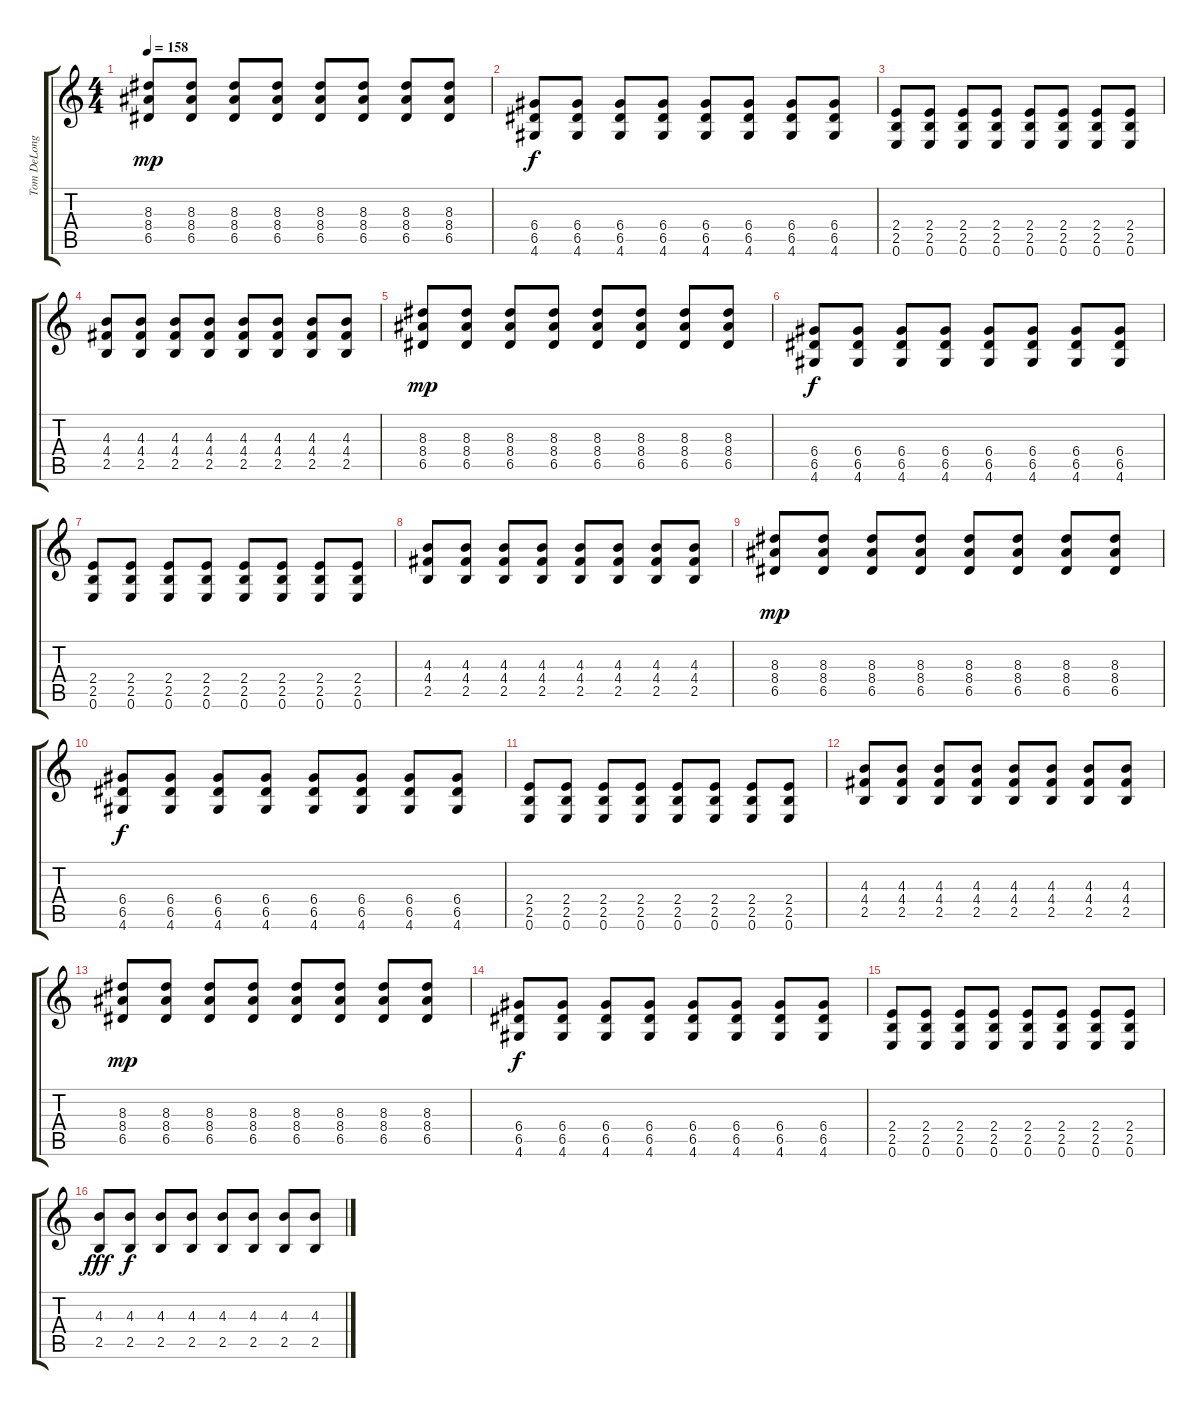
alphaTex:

\track ("Tom DeLonge - Distortion Guitar" "Tom DeLong") {instrument distortionguitar}
\staff {score tabs}
\tuning (E4 B3 G3 D3 A2 E2) {hide}
\ts (4 4)
\tempo 158
\clef g2
\ks c
(8.3 8.4 6.5).8{dy mp} (8.3 8.4 6.5).8 (8.3 8.4 6.5).8 (8.3 8.4 6.5).8 (8.3 8.4 6.5).8 (8.3 8.4 6.5).8 (8.3 8.4 6.5).8 (8.3 8.4 6.5).8 |
(6.4 6.5 4.6).8{dy f} (6.4 6.5 4.6).8 (6.4 6.5 4.6).8 (6.4 6.5 4.6).8 (6.4 6.5 4.6).8 (6.4 6.5 4.6).8 (6.4 6.5 4.6).8 (6.4 6.5 4.6).8 |
(2.4 2.5 0.6).8 (2.4 2.5 0.6).8 (2.4 2.5 0.6).8 (2.4 2.5 0.6).8 (2.4 2.5 0.6).8 (2.4 2.5 0.6).8 (2.4 2.5 0.6).8 (2.4 2.5 0.6).8 |
(4.3 4.4 2.5).8 (4.3 4.4 2.5).8 (4.3 4.4 2.5).8 (4.3 4.4 2.5).8 (4.3 4.4 2.5).8 (4.3 4.4 2.5).8 (4.3 4.4 2.5).8 (4.3 4.4 2.5).8 |
(8.3 8.4 6.5).8{dy mp} (8.3 8.4 6.5).8 (8.3 8.4 6.5).8 (8.3 8.4 6.5).8 (8.3 8.4 6.5).8 (8.3 8.4 6.5).8 (8.3 8.4 6.5).8 (8.3 8.4 6.5).8 |
(6.4 6.5 4.6).8{dy f} (6.4 6.5 4.6).8 (6.4 6.5 4.6).8 (6.4 6.5 4.6).8 (6.4 6.5 4.6).8 (6.4 6.5 4.6).8 (6.4 6.5 4.6).8 (6.4 6.5 4.6).8 |
(2.4 2.5 0.6).8 (2.4 2.5 0.6).8 (2.4 2.5 0.6).8 (2.4 2.5 0.6).8 (2.4 2.5 0.6).8 (2.4 2.5 0.6).8 (2.4 2.5 0.6).8 (2.4 2.5 0.6).8 |
(4.3 4.4 2.5).8 (4.3 4.4 2.5).8 (4.3 4.4 2.5).8 (4.3 4.4 2.5).8 (4.3 4.4 2.5).8 (4.3 4.4 2.5).8 (4.3 4.4 2.5).8 (4.3 4.4 2.5).8 |
(8.3 8.4 6.5).8{dy mp} (8.3 8.4 6.5).8 (8.3 8.4 6.5).8 (8.3 8.4 6.5).8 (8.3 8.4 6.5).8 (8.3 8.4 6.5).8 (8.3 8.4 6.5).8 (8.3 8.4 6.5).8 |
(6.4 6.5 4.6).8{dy f} (6.4 6.5 4.6).8 (6.4 6.5 4.6).8 (6.4 6.5 4.6).8 (6.4 6.5 4.6).8 (6.4 6.5 4.6).8 (6.4 6.5 4.6).8 (6.4 6.5 4.6).8 |
(2.4 2.5 0.6).8 (2.4 2.5 0.6).8 (2.4 2.5 0.6).8 (2.4 2.5 0.6).8 (2.4 2.5 0.6).8 (2.4 2.5 0.6).8 (2.4 2.5 0.6).8 (2.4 2.5 0.6).8 |
(4.3 4.4 2.5).8 (4.3 4.4 2.5).8 (4.3 4.4 2.5).8 (4.3 4.4 2.5).8 (4.3 4.4 2.5).8 (4.3 4.4 2.5).8 (4.3 4.4 2.5).8 (4.3 4.4 2.5).8 |
(8.3 8.4 6.5).8{dy mp} (8.3 8.4 6.5).8 (8.3 8.4 6.5).8 (8.3 8.4 6.5).8 (8.3 8.4 6.5).8 (8.3 8.4 6.5).8 (8.3 8.4 6.5).8 (8.3 8.4 6.5).8 |
(6.4 6.5 4.6).8{dy f} (6.4 6.5 4.6).8 (6.4 6.5 4.6).8 (6.4 6.5 4.6).8 (6.4 6.5 4.6).8 (6.4 6.5 4.6).8 (6.4 6.5 4.6).8 (6.4 6.5 4.6).8 |
(2.4 2.5 0.6).8 (2.4 2.5 0.6).8 (2.4 2.5 0.6).8 (2.4 2.5 0.6).8 (2.4 2.5 0.6).8 (2.4 2.5 0.6).8 (2.4 2.5 0.6).8 (2.4 2.5 0.6).8 |
(4.3 2.5).8{dy fff volume 16} (4.3 2.5).8{dy f} (4.3 2.5).8 (4.3 2.5).8 (4.3 2.5).8 (4.3 2.5).8 (4.3 2.5).8 (4.3 2.5).8
